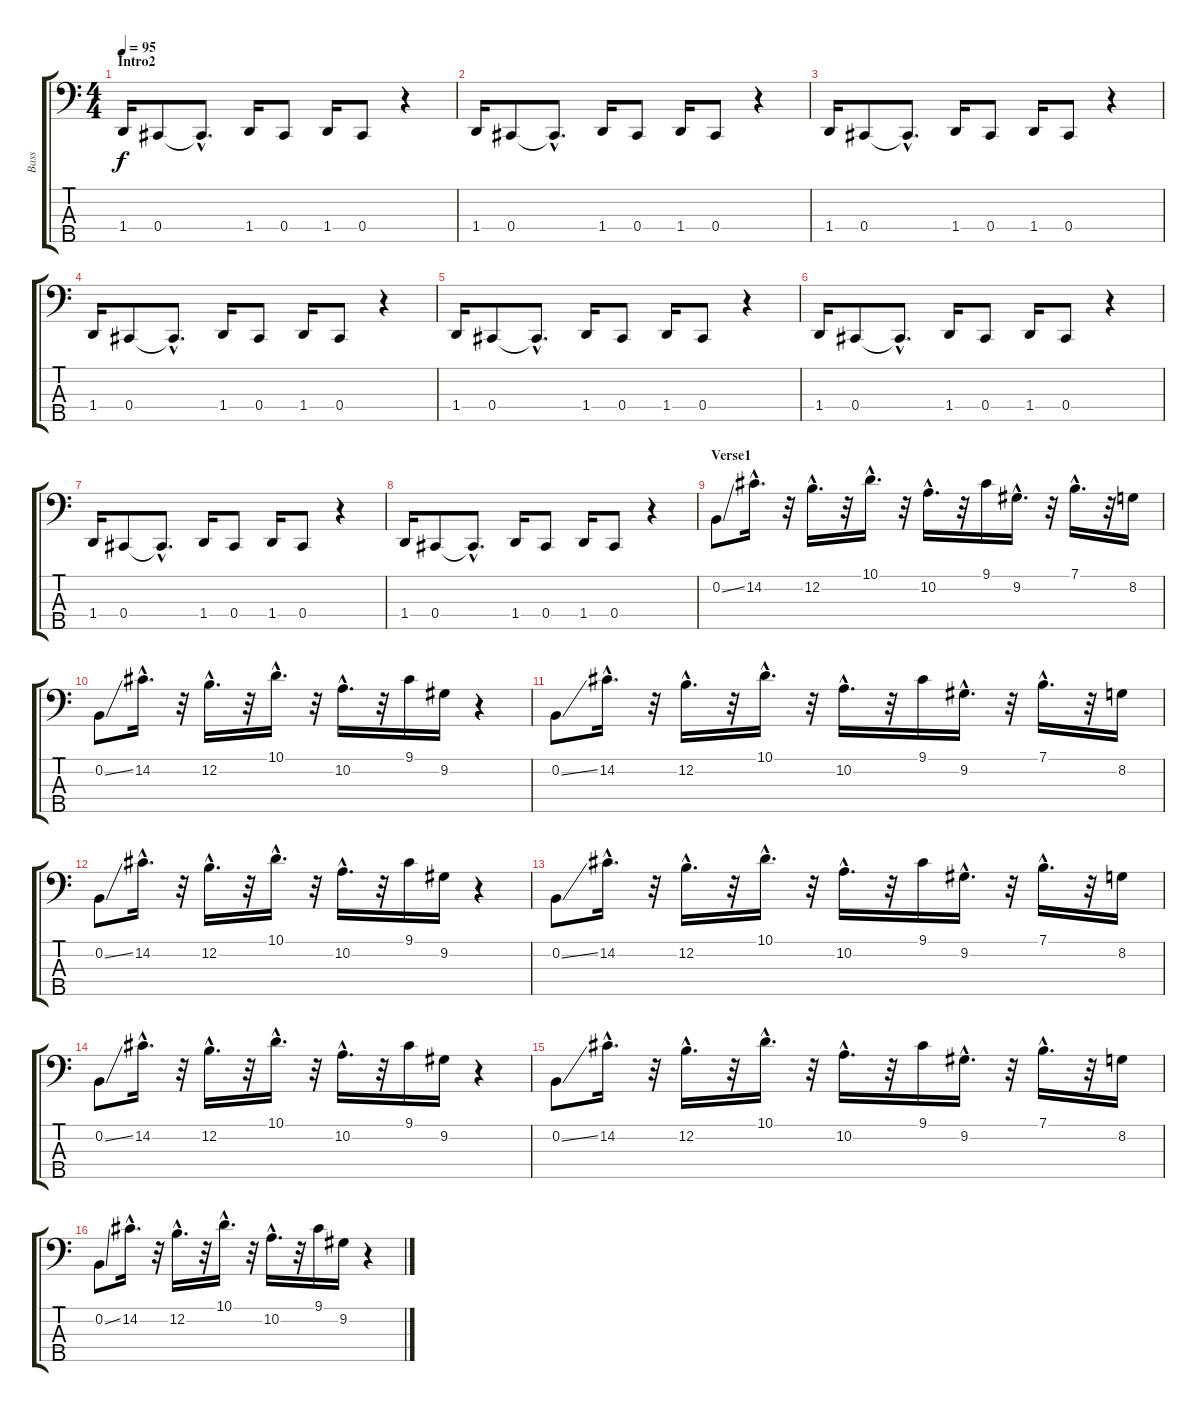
\track ("Bass" "Bass") {instrument electricbassfinger}
\staff {score tabs}
\tuning (E2 B1 Gb1 Db1 Bb0) {hide}
\ts (4 4)
\section ("" "Intro2")
\tempo 95
\clef f4
\ks c
1.4.16{dy f} 0.4.8 0.4{hac t}.8{d} 1.4.16 0.4.8 1.4.16 0.4.8 r.4 |
1.4.16 0.4.8 0.4{hac t}.8{d} 1.4.16 0.4.8 1.4.16 0.4.8 r.4 |
1.4.16 0.4.8 0.4{hac t}.8{d} 1.4.16 0.4.8 1.4.16 0.4.8 r.4 |
1.4.16 0.4.8 0.4{hac t}.8{d} 1.4.16 0.4.8 1.4.16 0.4.8 r.4 |
1.4.16 0.4.8 0.4{hac t}.8{d} 1.4.16 0.4.8 1.4.16 0.4.8 r.4 |
1.4.16 0.4.8 0.4{hac t}.8{d} 1.4.16 0.4.8 1.4.16 0.4.8 r.4 |
1.4.16 0.4.8 0.4{hac t}.8{d} 1.4.16 0.4.8 1.4.16 0.4.8 r.4 |
1.4.16 0.4.8 0.4{hac t}.8{d} 1.4.16 0.4.8 1.4.16 0.4.8 r.4 |
\section ("" "Verse1")
0.2{ss}.8 14.2{hac}.16{d} r.32 12.2{hac}.16{d} r.32 10.1{hac}.16{d} r.32 10.2{hac}.16{d} r.32 9.1.16 9.2{hac}.16{d} r.32 7.1{hac}.16{d} r.32 8.2.16 |
0.2{ss}.8 14.2{hac}.16{d} r.32 12.2{hac}.16{d} r.32 10.1{hac}.16{d} r.32 10.2{hac}.16{d} r.32 9.1.16 9.2.16 r.4 |
0.2{ss}.8 14.2{hac}.16{d} r.32 12.2{hac}.16{d} r.32 10.1{hac}.16{d} r.32 10.2{hac}.16{d} r.32 9.1.16 9.2{hac}.16{d} r.32 7.1{hac}.16{d} r.32 8.2.16 |
0.2{ss}.8 14.2{hac}.16{d} r.32 12.2{hac}.16{d} r.32 10.1{hac}.16{d} r.32 10.2{hac}.16{d} r.32 9.1.16 9.2.16 r.4 |
0.2{ss}.8 14.2{hac}.16{d} r.32 12.2{hac}.16{d} r.32 10.1{hac}.16{d} r.32 10.2{hac}.16{d} r.32 9.1.16 9.2{hac}.16{d} r.32 7.1{hac}.16{d} r.32 8.2.16 |
0.2{ss}.8 14.2{hac}.16{d} r.32 12.2{hac}.16{d} r.32 10.1{hac}.16{d} r.32 10.2{hac}.16{d} r.32 9.1.16 9.2.16 r.4 |
0.2{ss}.8 14.2{hac}.16{d} r.32 12.2{hac}.16{d} r.32 10.1{hac}.16{d} r.32 10.2{hac}.16{d} r.32 9.1.16 9.2{hac}.16{d} r.32 7.1{hac}.16{d} r.32 8.2.16 |
0.2{ss}.8 14.2{hac}.16{d} r.32 12.2{hac}.16{d} r.32 10.1{hac}.16{d} r.32 10.2{hac}.16{d} r.32 9.1.16 9.2.16 r.4
